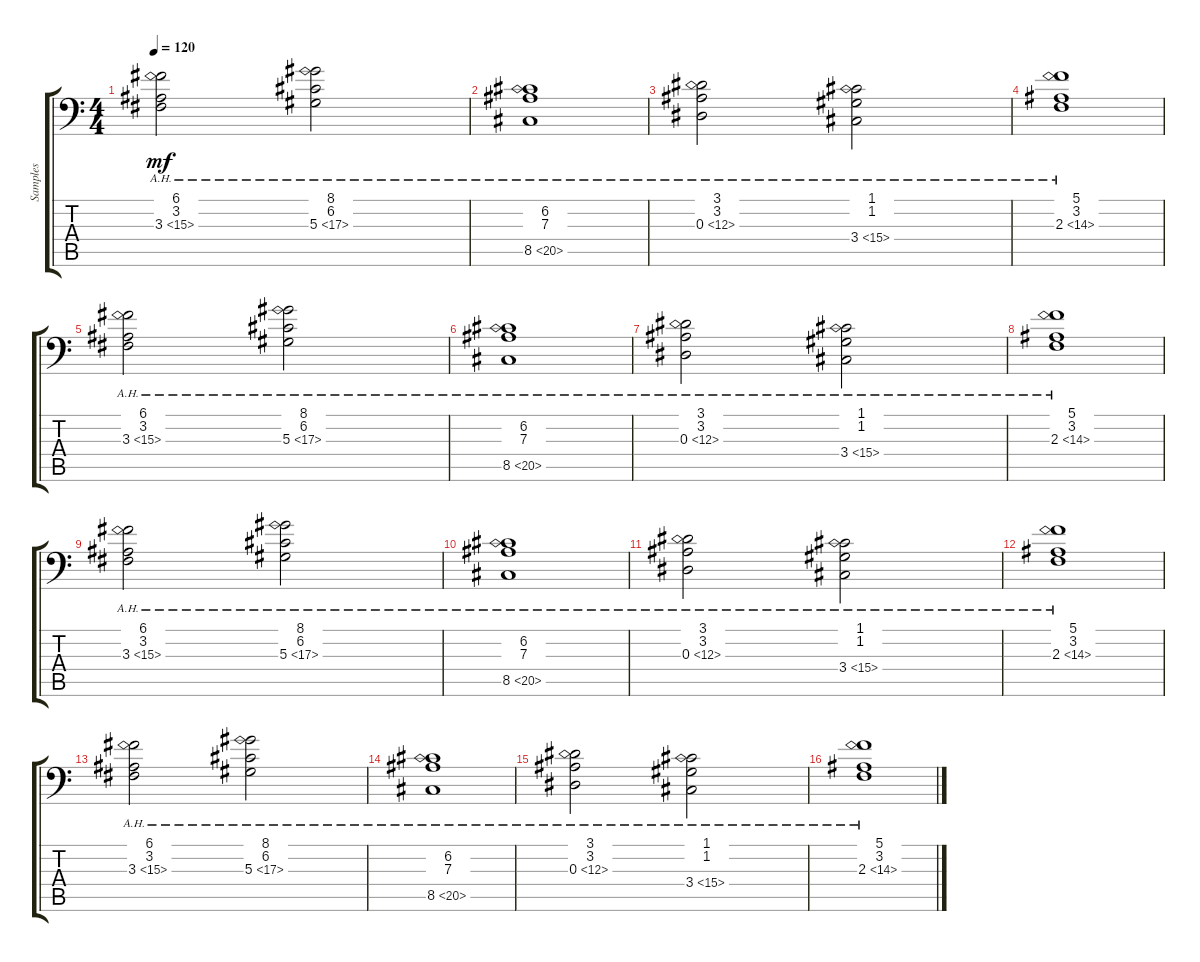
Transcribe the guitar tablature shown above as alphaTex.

\track ("Samples" "Samples") {instrument stringensemble1}
\staff {score tabs}
\tuning (C4 G3 Eb3 Bb2 F2 Bb1) {hide}
\ts (4 4)
\tempo 120
\clef f4
\ks c
(6.1 3.2 3.3{ah 12}).2{dy mf volume 10} (8.1 6.2 5.3{ah 12}).2{volume 10} |
(6.2 7.3 8.5{ah 12}).1{volume 10} |
(3.1 3.2 0.3{ah 12}).2{volume 10} (1.1 1.2 3.4{ah 12}).2{volume 10} |
(5.1 3.2 2.3{ah 12}).1{volume 9} |
(6.1 3.2 3.3{ah 12}).2{volume 10} (8.1 6.2 5.3{ah 12}).2{volume 10} |
(6.2 7.3 8.5{ah 12}).1{volume 10} |
(3.1 3.2 0.3{ah 12}).2{volume 10} (1.1 1.2 3.4{ah 12}).2{volume 10} |
(5.1 3.2 2.3{ah 12}).1{volume 9} |
(6.1 3.2 3.3{ah 12}).2{volume 10} (8.1 6.2 5.3{ah 12}).2{volume 10} |
(6.2 7.3 8.5{ah 12}).1{volume 10} |
(3.1 3.2 0.3{ah 12}).2{volume 10} (1.1 1.2 3.4{ah 12}).2{volume 10} |
(5.1 3.2 2.3{ah 12}).1{volume 9} |
(6.1 3.2 3.3{ah 12}).2{volume 10} (8.1 6.2 5.3{ah 12}).2{volume 10} |
(6.2 7.3 8.5{ah 12}).1{volume 10} |
(3.1 3.2 0.3{ah 12}).2{volume 10} (1.1 1.2 3.4{ah 12}).2{volume 10} |
(5.1 3.2 2.3{ah 12}).1{volume 7}
